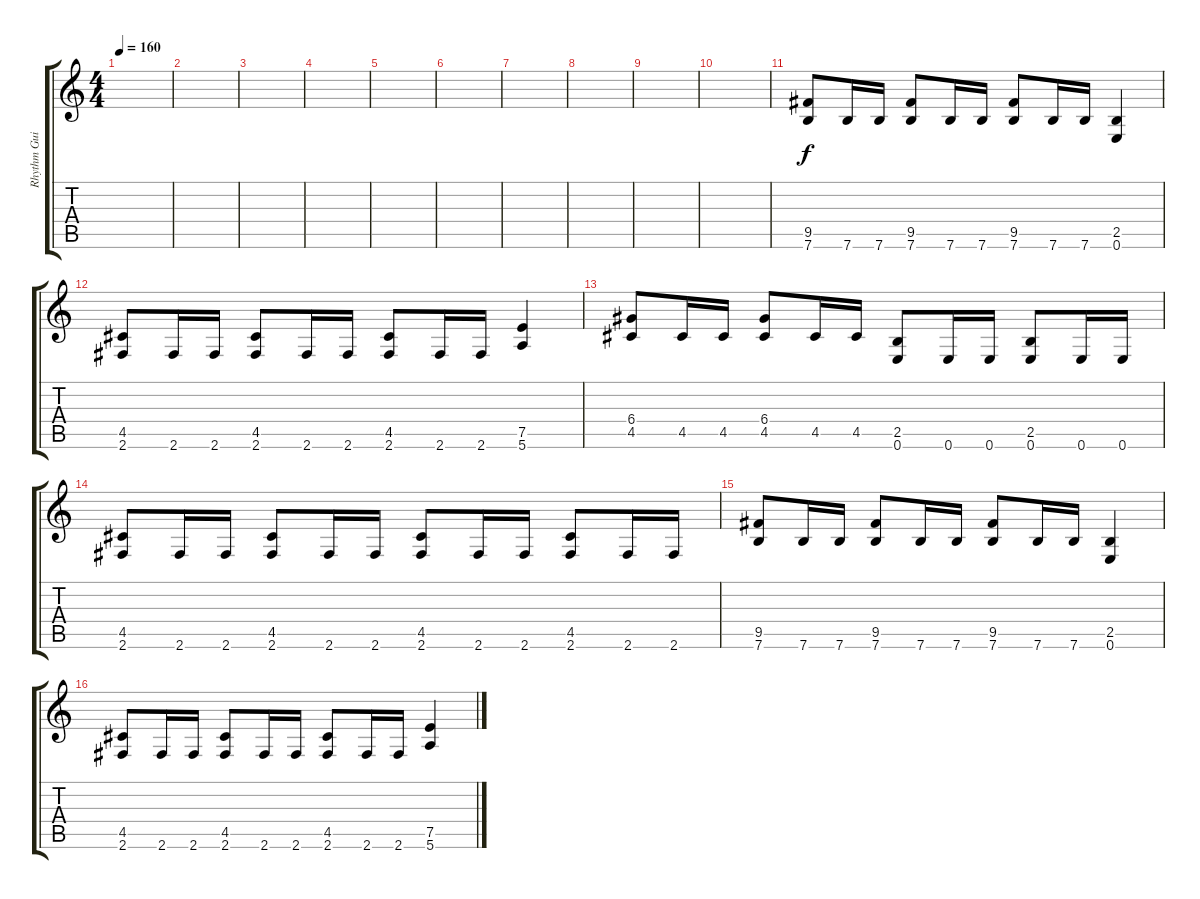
\track ("Rhythm Guitar" "Rhythm Gui") {instrument distortionguitar}
\staff {score tabs}
\tuning (E4 B3 G3 D3 A2 E2) {hide}
\ts (4 4)
\tempo 160
\clef g2
\ks c
|
|
|
|
|
|
|
|
|
|
(9.5 7.6).8 7.6.16 7.6.16 (9.5 7.6).8 7.6.16 7.6.16 (9.5 7.6).8 7.6.16 7.6.16 (2.5 0.6).4 |
(4.5 2.6).8 2.6.16 2.6.16 (4.5 2.6).8 2.6.16 2.6.16 (4.5 2.6).8 2.6.16 2.6.16 (7.5 5.6).4 |
(6.4 4.5).8 4.5.16 4.5.16 (6.4 4.5).8 4.5.16 4.5.16 (2.5 0.6).8 0.6.16 0.6.16 (2.5 0.6).8 0.6.16 0.6.16 |
(4.5 2.6).8 2.6.16 2.6.16 (4.5 2.6).8 2.6.16 2.6.16 (4.5 2.6).8 2.6.16 2.6.16 (4.5 2.6).8 2.6.16 2.6.16 |
(9.5 7.6).8 7.6.16 7.6.16 (9.5 7.6).8 7.6.16 7.6.16 (9.5 7.6).8 7.6.16 7.6.16 (2.5 0.6).4 |
(4.5 2.6).8 2.6.16 2.6.16 (4.5 2.6).8 2.6.16 2.6.16 (4.5 2.6).8 2.6.16 2.6.16 (7.5 5.6).4
